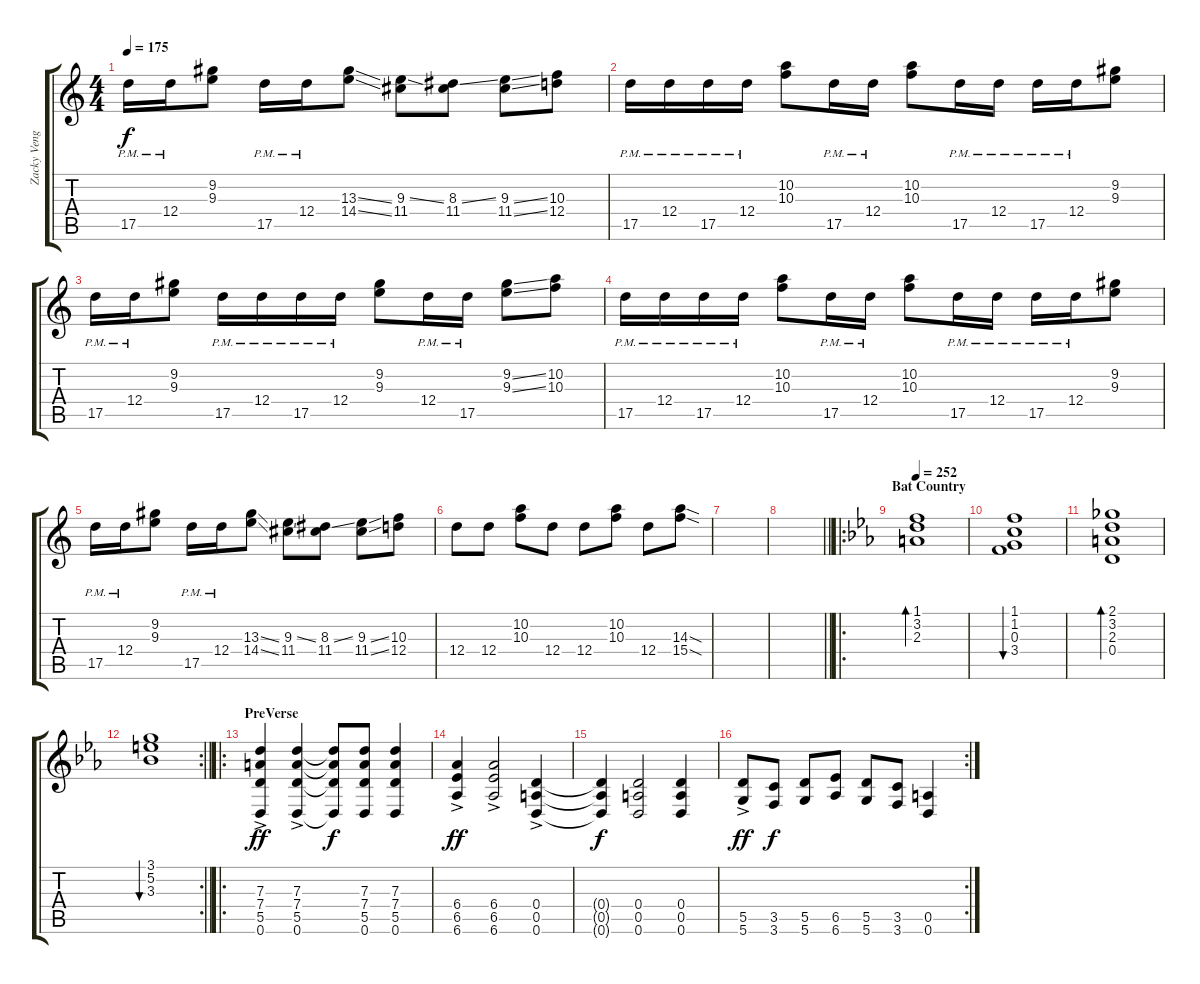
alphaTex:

\track ("Zacky Vengeance" "Zacky Veng") {instrument distortionguitar}
\staff {score tabs}
\tuning (E4 B3 G3 D3 A2 D2) {hide}
\ts (4 4)
\tempo 175
\clef g2
\ks c
17.5{pm}.16{dy f} 12.4{pm}.16 (9.2 9.3).8 17.5{pm}.16 12.4{pm}.16 (13.3{ss} 14.4{ss}).8 (9.3{ss} 11.4).8 (8.3{ss} 11.4).8 (9.3{ss} 11.4{ss}).8 (10.3 12.4).8 |
17.5{pm}.16 12.4{pm}.16 17.5{pm}.16 12.4{pm}.16 (10.2 10.3).8 17.5{pm}.16 12.4{pm}.16 (10.2 10.3).8 17.5{pm}.16 12.4{pm}.16 17.5{pm}.16 12.4{pm}.16 (9.2 9.3).8 |
17.5{pm}.16 12.4{pm}.16 (9.2 9.3).8 17.5{pm}.16 12.4{pm}.16 17.5{pm}.16 12.4{pm}.16 (9.2 9.3).8 12.4{pm}.16 17.5{pm}.16 (9.2{ss} 9.3{ss}).8 (10.2 10.3).8 |
17.5{pm}.16 12.4{pm}.16 17.5{pm}.16 12.4{pm}.16 (10.2 10.3).8 17.5{pm}.16 12.4{pm}.16 (10.2 10.3).8 17.5{pm}.16 12.4{pm}.16 17.5{pm}.16 12.4{pm}.16 (9.2 9.3).8 |
17.5{pm}.16 12.4{pm}.16 (9.2 9.3).8 17.5{pm}.16 12.4{pm}.16 (13.3{ss} 14.4{ss}).8 (9.3{ss} 11.4).8 (8.3{ss} 11.4).8 (9.3{ss} 11.4{ss}).8 (10.3 12.4).8 |
12.4.8 12.4.8 (10.2 10.3).8 12.4.8 12.4.8 (10.2 10.3).8 12.4.8 (14.3{sod} 15.4{sod}).8 |
|
\barLineRight lightlight
|
\ro
\section ("" "Bat Country")
\tempo 252
\ks eb
(1.1 3.2 2.3).1{bd 60 volume 6 instrument acousticguitarsteel} |
(1.1 1.2 0.3 3.4).1{bu 60} |
(2.1 3.2 2.3 0.4).1{bd 60} |
\rc 2
\barLineRight lightlight
(3.1 5.2 3.3).1{bu 60} |
\ro
\section ("" "PreVerse")
(7.3{ac} 7.4{ac} 5.5{ac} 0.6{ac}).4{dy ff instrument distortionguitar} (7.3{ac} 7.4{ac} 5.5{ac} 0.6{ac}).4 (7.3{t} 7.4{t} 5.5{t} 0.6{t}).8{dy f} (7.3 7.4 5.5 0.6).8 (7.3 7.4 5.5 0.6).4 |
(6.4{ac} 6.5{ac} 6.6{ac}).4{dy ff} (6.4{ac} 6.5{ac} 6.6{ac}).2 (0.4{ac} 0.5{ac} 0.6{ac}).4 |
(0.4{t} 0.5{t} 0.6{t}).4{dy f} (0.4 0.5 0.6).2 (0.4 0.5 0.6).4 |
\rc 2
(5.5{ac} 5.6{ac}).8{dy ff} (3.5 3.6).8{dy f} (5.5 5.6).8 (6.5 6.6).8 (5.5 5.6).8 (3.5 3.6).8 (0.5 0.6).4
